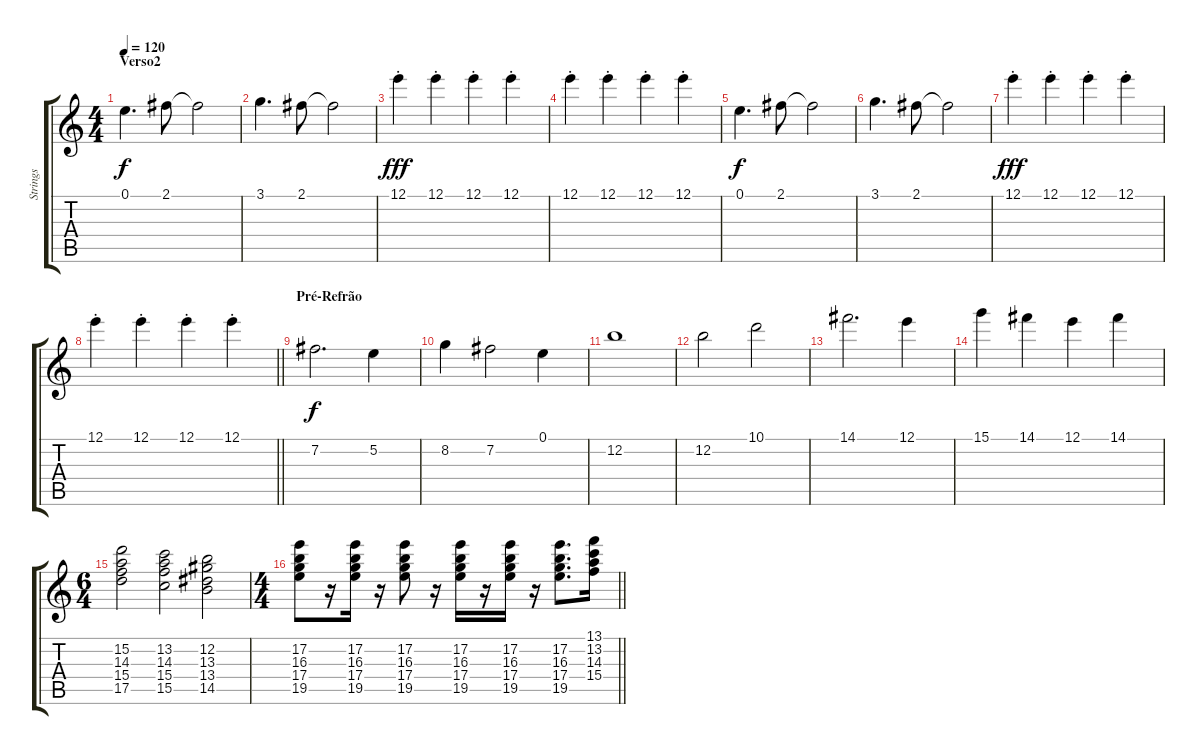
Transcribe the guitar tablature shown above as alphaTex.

\track ("Strings" "Strings") {instrument stringensemble1}
\staff {score tabs}
\tuning (E5 B4 G4 D4 A3 E3) {hide}
\ts (4 4)
\section ("" "Verso2")
\tempo 120
\clef g2
\ks c
0.1.4{d dy f} 2.1.8 2.1{t}.2 |
3.1.4{d} 2.1.8 2.1{t}.2 |
12.1{st}.4{dy fff} 12.1{st}.4 12.1{st}.4 12.1{st}.4 |
12.1{st}.4 12.1{st}.4 12.1{st}.4 12.1{st}.4 |
0.1.4{d dy f} 2.1.8 2.1{t}.2 |
3.1.4{d} 2.1.8 2.1{t}.2 |
12.1{st}.4{dy fff} 12.1{st}.4 12.1{st}.4 12.1{st}.4 |
\barLineRight lightlight
12.1{st}.4 12.1{st}.4 12.1{st}.4 12.1{st}.4 |
\section ("" "Pré-Refrão")
7.2.2{d dy f} 5.2.4 |
8.2.4 7.2.2 0.1.4 |
12.2.1 |
12.2.2 10.1.2 |
14.1.2{d} 12.1.4 |
15.1.4 14.1.4 12.1.4 14.1.4 |
\ts (6 4)
(15.2 14.3 15.4 17.5).2 (13.2 14.3 15.4 15.5).2 (12.2 13.3 13.4 14.5).2 |
\ts (4 4)
\barLineRight lightlight
(17.2 16.3 17.4 19.5).8 r.16 (17.2 16.3 17.4 19.5).16 r.16 (17.2 16.3 17.4 19.5).8 r.16 (17.2 16.3 17.4 19.5).16 r.16 (17.2 16.3 17.4 19.5).16 r.16 (17.2 16.3 17.4 19.5).8{d} (13.1 13.2 14.3 15.4).16
